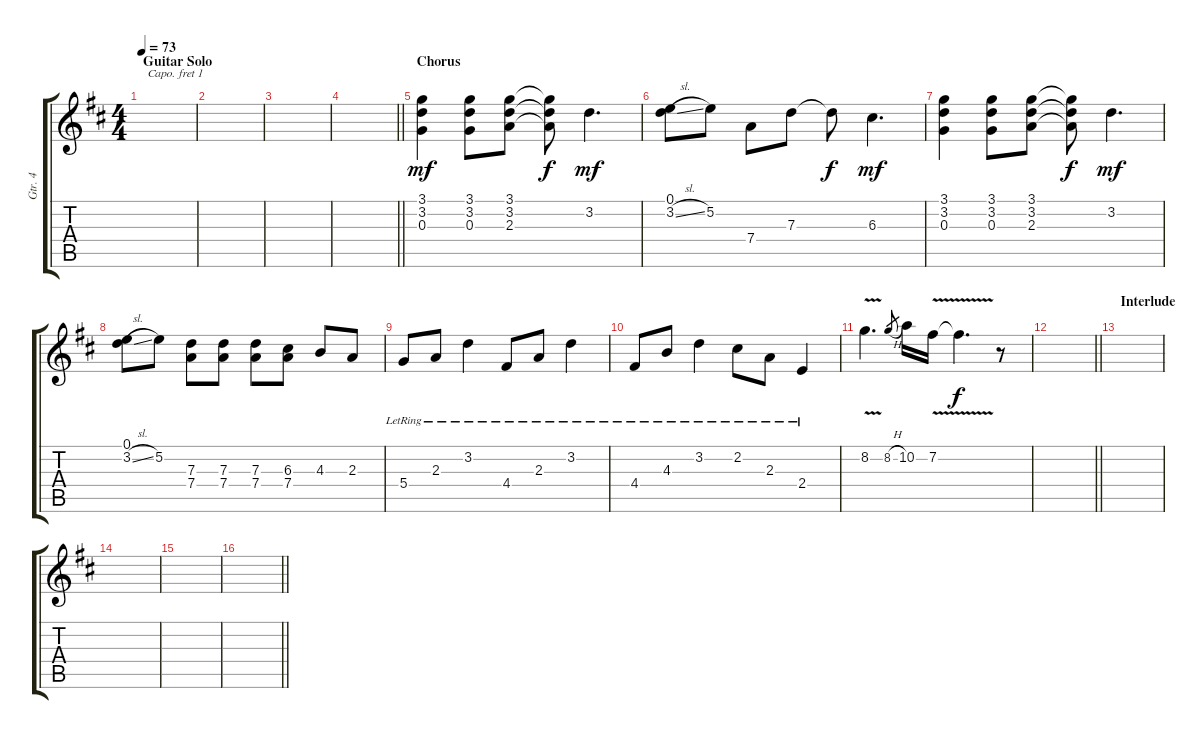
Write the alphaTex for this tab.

\track ("Gtr. 4" "Gtr. 4") {instrument distortionguitar}
\staff {score tabs}
\capo 1
\tuning (Eb4 Bb3 Gb3 Db3 Ab2 Db2) {hide}
\ts (4 4)
\section ("" "Guitar Solo")
\tempo 73
\clef g2
\ks d
|
|
|
\barLineRight lightlight
|
\section ("" "Chorus")
(3.1 3.2 0.3).4{dy mf} (3.1 3.2 0.3).8 (3.1 3.2 2.3).8 (3.1{t} 3.2{t} 2.3{t}).8{dy f} 3.2.4{d dy mf} |
(0.1 3.2{sl}).8 5.2.8 7.4.8 7.3.8 7.3{t}.8{dy f} 6.3.4{d dy mf} |
(3.1 3.2 0.3).4 (3.1 3.2 0.3).8 (3.1 3.2 2.3).8 (3.1{t} 3.2{t} 2.3{t}).8{dy f} 3.2.4{d dy mf} |
(0.1 3.2{sl}).8 5.2.8 (7.3 7.4).8 (7.3 7.4).8 (7.3 7.4).8 (6.3 7.4).8 4.3.8 2.3.8 |
5.4{lr}.8 2.3{lr}.8 3.2{lr}.4 4.4{lr}.8 2.3{lr}.8 3.2{lr}.4 |
4.4{lr}.8 4.3{lr}.8 3.2{lr}.4 2.2{lr}.8 2.3{lr}.8 2.4{lr}.4 |
8.2{v}.4{d} 8.2{h}.8{gr} 10.2.16 7.2{v}.16 7.2{t}.4{d dy f} r.8 |
\barLineRight lightlight
|
\section ("" "Interlude")
|
|
|
\barLineRight lightlight
